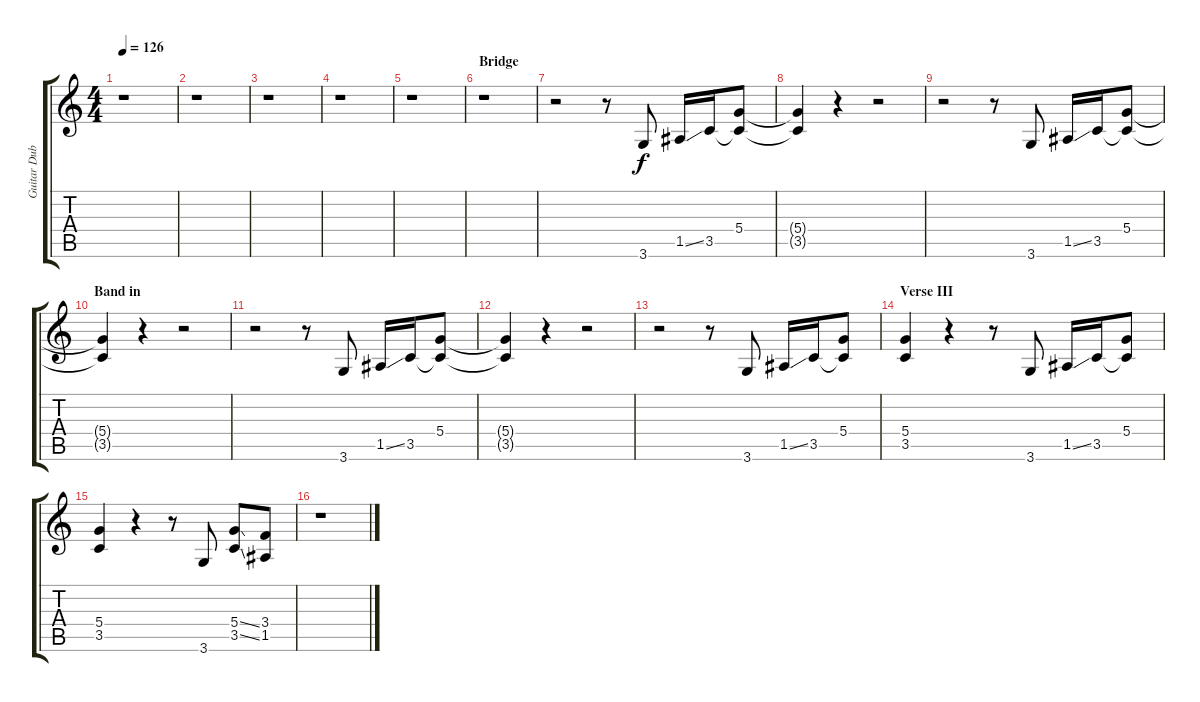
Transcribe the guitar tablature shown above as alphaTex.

\track ("Guitar Dub" "Guitar Dub") {instrument distortionguitar}
\staff {score tabs}
\tuning (E4 B3 G3 D3 A2 E2) {hide}
\ts (4 4)
\tempo 126
\clef g2
\ks c
r.1{dy f} |
r.1 |
r.1 |
r.1 |
r.1 |
\section ("" "Bridge")
r.1 |
r.2 r.8 3.6.8 1.5{ss}.16 3.5.16 (5.4 3.5{t}).8 |
(5.4{t} 3.5{t}).4 r.4 r.2 |
r.2 r.8 3.6.8 1.5{ss}.16 3.5.16 (5.4 3.5{t}).8 |
\section ("" "Band in")
(5.4{t} 3.5{t}).4 r.4 r.2 |
r.2 r.8 3.6.8 1.5{ss}.16 3.5.16 (5.4 3.5{t}).8 |
(5.4{t} 3.5{t}).4 r.4 r.2 |
r.2 r.8 3.6.8 1.5{ss}.16 3.5.16 (5.4 3.5{t}).8 |
\section ("" "Verse III")
(5.4 3.5).4 r.4 r.8 3.6.8 1.5{ss}.16 3.5.16 (5.4 3.5{t}).8 |
(5.4 3.5).4 r.4 r.8 3.6.8 (5.4{ss} 3.5{ss}).8 (3.4 1.5).8 |
r.1
